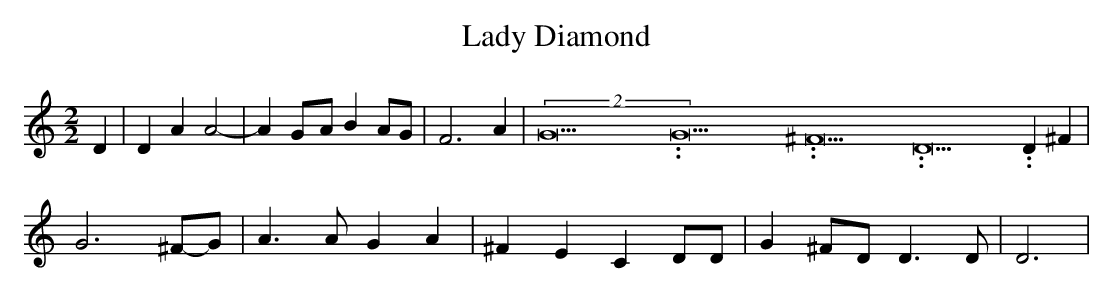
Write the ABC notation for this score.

X:1
T:Lady Diamond
M:2/2
L:1/4
K:C
 D| D A A2-| AG/2-A/2 B A/2G/2| F3 A|(2G15.9999925000037/23.999988000006G15.9999925000037/23.999988000006^F15.9999925000037/23.999988000006 D15.9999925000037/23.999988000006 D ^F|\
 G3^F/2-G/2| A3/2 A/2 G A| ^F E C D/2D/2| G^F/2-D/2 D3/2 D/2| D3|
